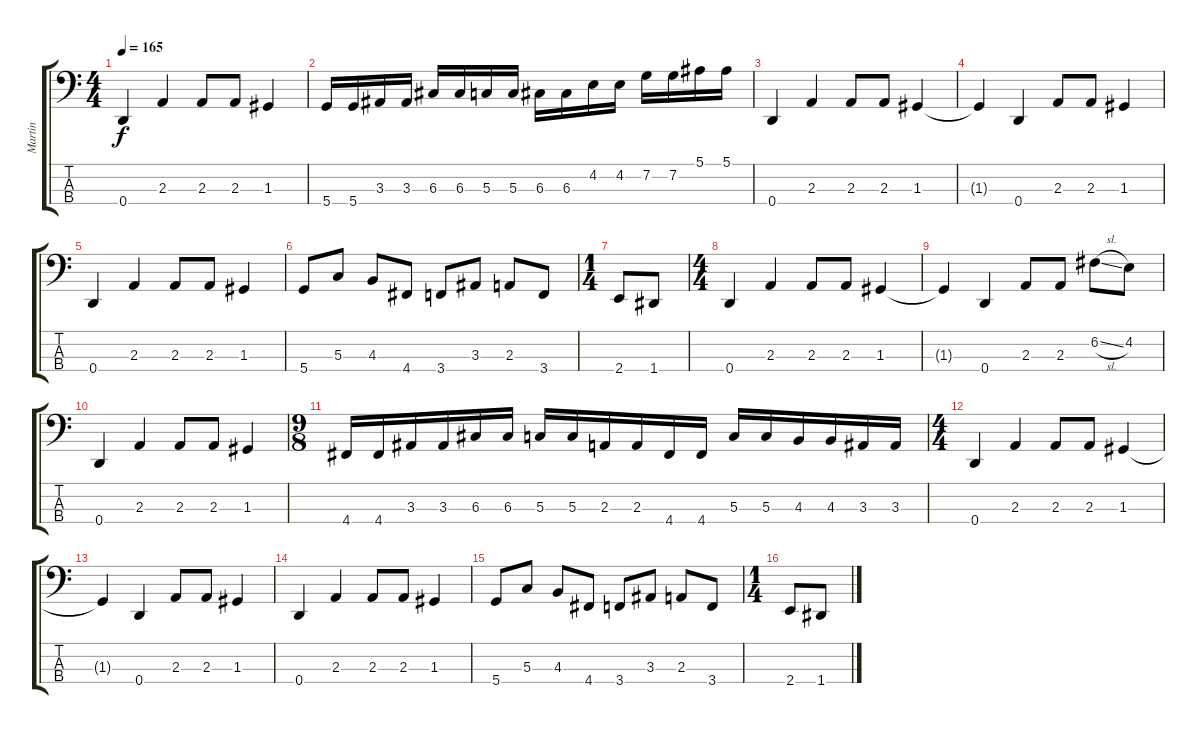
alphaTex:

\track ("Martin" "Martin") {instrument electricbasspick}
\staff {score tabs}
\tuning (F2 C2 G1 D1) {hide}
\ts (4 4)
\tempo 165
\clef f4
\ks c
0.4.4{dy f} 2.3.4 2.3.8 2.3.8 1.3.4 |
5.4.16 5.4.16 3.3.16 3.3.16 6.3.16 6.3.16 5.3.16 5.3.16 6.3.16 6.3.16 4.2.16 4.2.16 7.2.16 7.2.16 5.1.16 5.1.16 |
0.4.4 2.3.4 2.3.8 2.3.8 1.3.4 |
1.3{t}.4 0.4.4 2.3.8 2.3.8 1.3.4 |
0.4.4 2.3.4 2.3.8 2.3.8 1.3.4 |
5.4.8 5.3.8 4.3.8 4.4.8 3.4.8 3.3.8 2.3.8 3.4.8 |
\ts (1 4)
2.4.8 1.4.8 |
\ts (4 4)
0.4.4 2.3.4 2.3.8 2.3.8 1.3.4 |
1.3{t}.4 0.4.4 2.3.8 2.3.8 6.2{sl}.8 4.2.8 |
0.4.4 2.3.4 2.3.8 2.3.8 1.3.4 |
\ts (9 8)
4.4.16 4.4.16 3.3.16 3.3.16 6.3.16 6.3.16 5.3.16 5.3.16 2.3.16 2.3.16 4.4.16 4.4.16 5.3.16 5.3.16 4.3.16 4.3.16 3.3.16 3.3.16 |
\ts (4 4)
0.4.4 2.3.4 2.3.8 2.3.8 1.3.4 |
1.3{t}.4 0.4.4 2.3.8 2.3.8 1.3.4 |
0.4.4 2.3.4 2.3.8 2.3.8 1.3.4 |
5.4.8 5.3.8 4.3.8 4.4.8 3.4.8 3.3.8 2.3.8 3.4.8 |
\ts (1 4)
2.4.8 1.4.8
